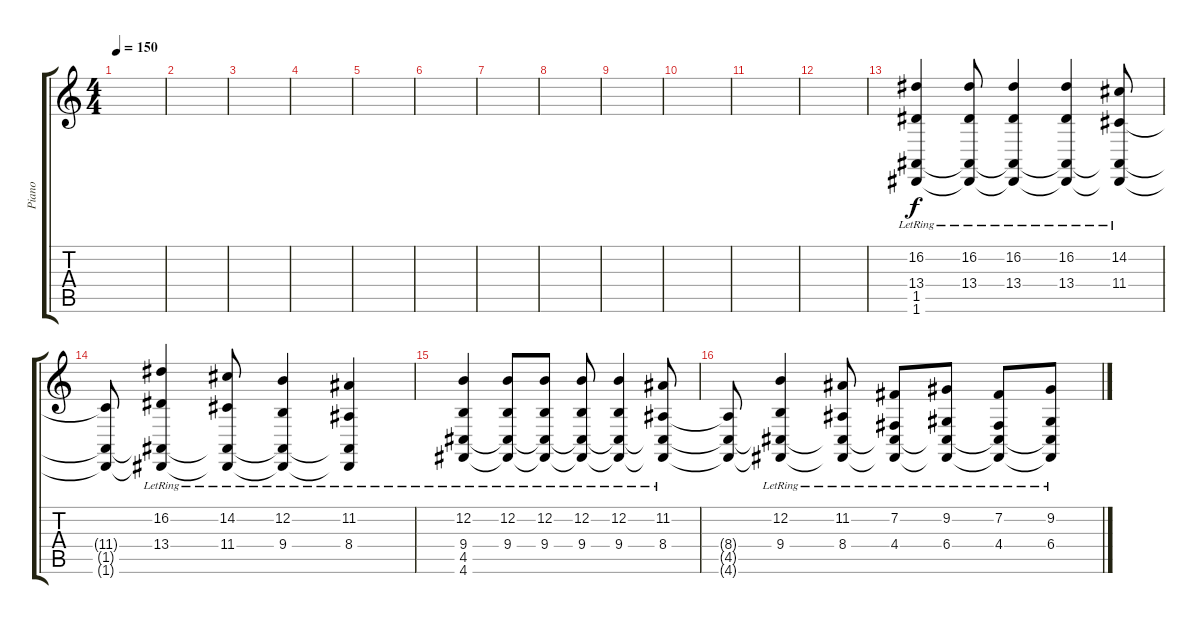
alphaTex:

\track ("Piano" "Piano") {instrument acousticgrandpiano}
\staff {score tabs}
\tuning (E4 B3 G3 D3 A2 D2) {hide}
\ts (4 4)
\tempo 150
\clef g2
\ks c
|
|
|
|
|
|
|
|
|
|
|
|
(16.2{lr} 13.4{lr} 1.5{lr} 1.6{lr}).4 (16.2{lr} 13.4{lr} 1.5{t} 1.6{t}).8 (16.2{lr} 13.4{lr} 1.5{t} 1.6{t}).4 (16.2{lr} 13.4{lr} 1.5{t} 1.6{t}).4 (14.2{lr} 11.4{lr} 1.5{t} 1.6{t}).8 |
(11.4{t} 1.5{t} 1.6{t}).8 (16.2{lr} 13.4{lr} 1.5{t} 1.6{t}).4 (14.2{lr} 11.4{lr} 1.5{t} 1.6{t}).8 (12.2{lr} 9.4{lr} 1.5{t} 1.6{t}).4 (11.2{lr} 8.4{lr} 1.5{t} 1.6{t}).4 |
(12.2{lr} 9.4{lr} 4.5{lr} 4.6{lr}).4 (12.2{lr} 9.4{lr} 4.5{t} 4.6{t}).8 (12.2{lr} 9.4{lr} 4.5{t} 4.6{t}).8 (12.2{lr} 9.4{lr} 4.5{t} 4.6{t}).8 (12.2{lr} 9.4{lr} 4.5{t} 4.6{t}).4 (11.2{lr} 8.4{lr} 4.5{t} 4.6{t}).8 |
(8.4{t} 4.5{t} 4.6{t}).8 (12.2{lr} 9.4{lr} 4.5{t} 4.6{t}).4 (11.2{lr} 8.4{lr} 4.5{t} 4.6{t}).8 (7.2{lr} 4.4{lr} 4.5{t} 4.6{t}).8 (9.2{lr} 6.4{lr} 4.5{t} 4.6{t}).8 (7.2{lr} 4.4{lr} 4.5{t} 4.6{t}).8 (9.2{lr} 6.4{lr} 4.5{t} 4.6{t}).8
